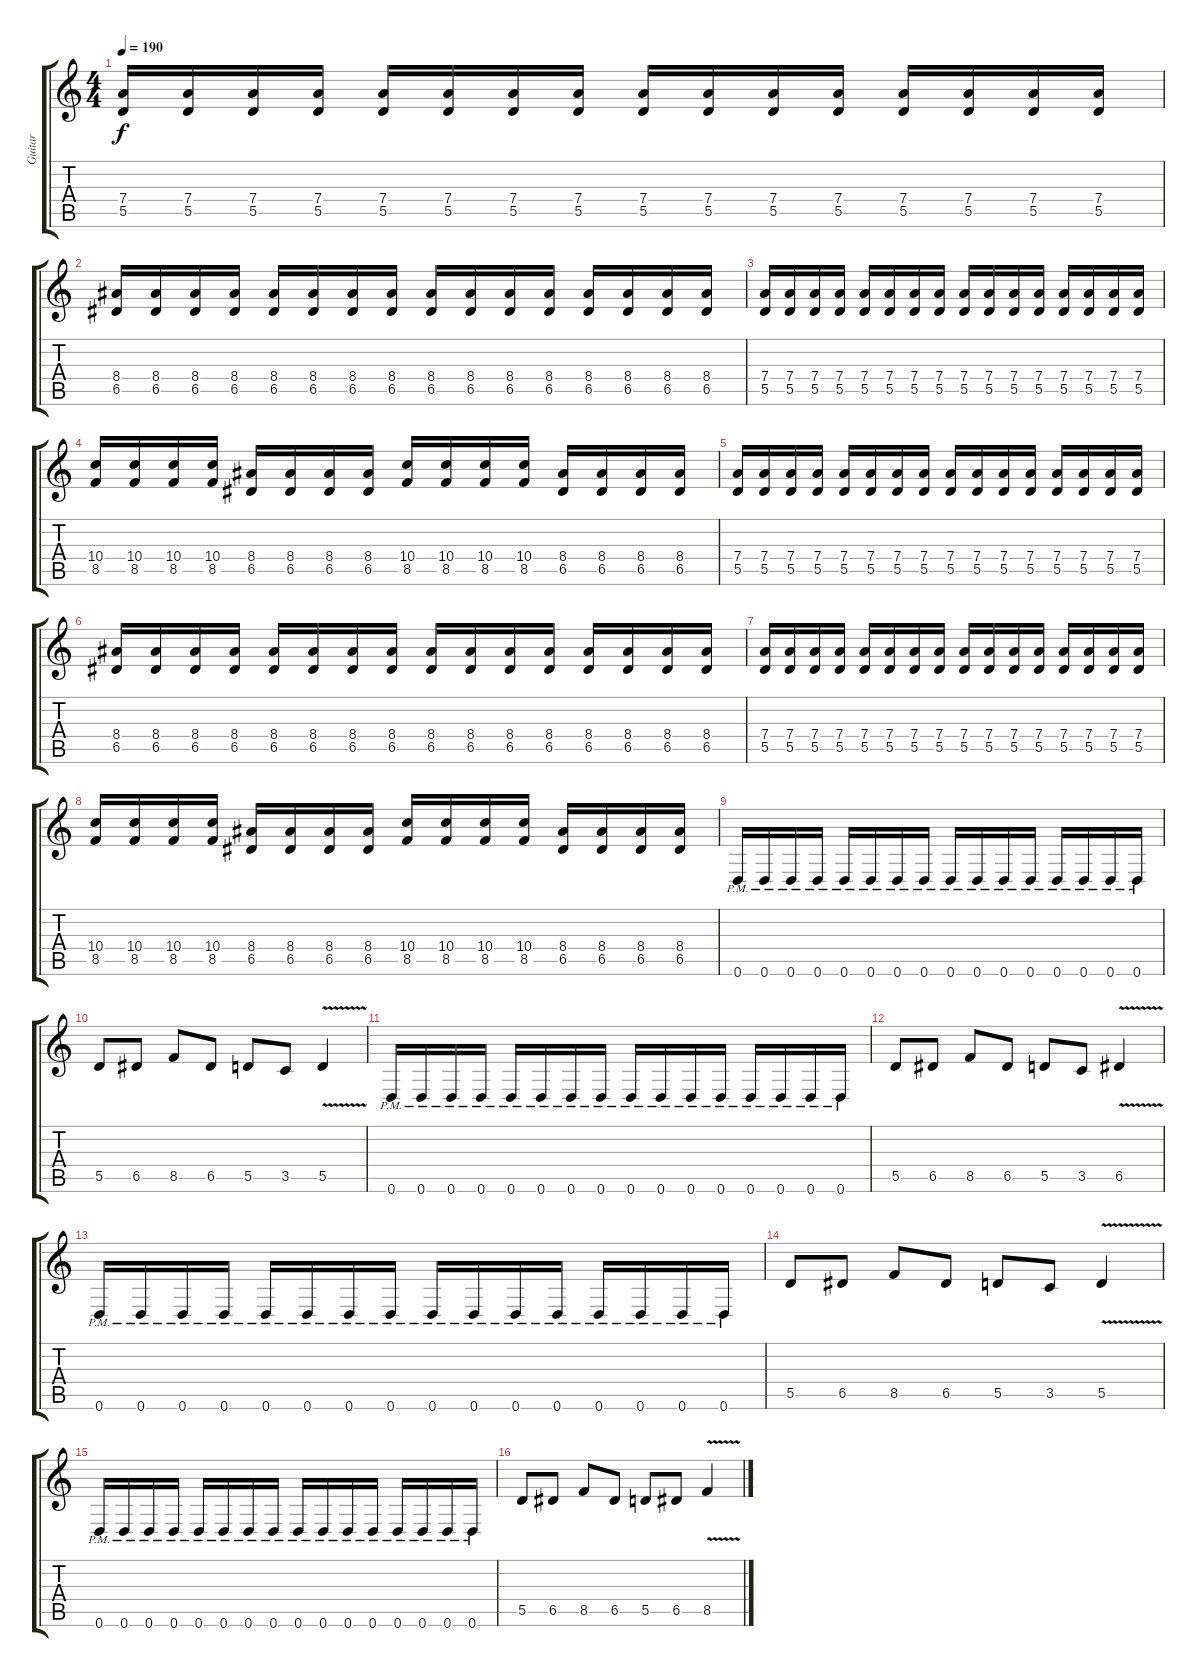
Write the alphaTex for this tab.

\track ("Guitar" "Guitar") {instrument distortionguitar}
\staff {score tabs}
\tuning (E4 B3 G3 D3 A2 D2) {hide}
\ts (4 4)
\tempo 190
\clef g2
\ks c
(7.4 5.5).16{dy f} (7.4 5.5).16 (7.4 5.5).16 (7.4 5.5).16 (7.4 5.5).16 (7.4 5.5).16 (7.4 5.5).16 (7.4 5.5).16 (7.4 5.5).16 (7.4 5.5).16 (7.4 5.5).16 (7.4 5.5).16 (7.4 5.5).16 (7.4 5.5).16 (7.4 5.5).16 (7.4 5.5).16 |
(8.4 6.5).16 (8.4 6.5).16 (8.4 6.5).16 (8.4 6.5).16 (8.4 6.5).16 (8.4 6.5).16 (8.4 6.5).16 (8.4 6.5).16 (8.4 6.5).16 (8.4 6.5).16 (8.4 6.5).16 (8.4 6.5).16 (8.4 6.5).16 (8.4 6.5).16 (8.4 6.5).16 (8.4 6.5).16 |
(7.4 5.5).16 (7.4 5.5).16 (7.4 5.5).16 (7.4 5.5).16 (7.4 5.5).16 (7.4 5.5).16 (7.4 5.5).16 (7.4 5.5).16 (7.4 5.5).16 (7.4 5.5).16 (7.4 5.5).16 (7.4 5.5).16 (7.4 5.5).16 (7.4 5.5).16 (7.4 5.5).16 (7.4 5.5).16 |
(10.4 8.5).16 (10.4 8.5).16 (10.4 8.5).16 (10.4 8.5).16 (8.4 6.5).16 (8.4 6.5).16 (8.4 6.5).16 (8.4 6.5).16 (10.4 8.5).16 (10.4 8.5).16 (10.4 8.5).16 (10.4 8.5).16 (8.4 6.5).16 (8.4 6.5).16 (8.4 6.5).16 (8.4 6.5).16 |
(7.4 5.5).16 (7.4 5.5).16 (7.4 5.5).16 (7.4 5.5).16 (7.4 5.5).16 (7.4 5.5).16 (7.4 5.5).16 (7.4 5.5).16 (7.4 5.5).16 (7.4 5.5).16 (7.4 5.5).16 (7.4 5.5).16 (7.4 5.5).16 (7.4 5.5).16 (7.4 5.5).16 (7.4 5.5).16 |
(8.4 6.5).16 (8.4 6.5).16 (8.4 6.5).16 (8.4 6.5).16 (8.4 6.5).16 (8.4 6.5).16 (8.4 6.5).16 (8.4 6.5).16 (8.4 6.5).16 (8.4 6.5).16 (8.4 6.5).16 (8.4 6.5).16 (8.4 6.5).16 (8.4 6.5).16 (8.4 6.5).16 (8.4 6.5).16 |
(7.4 5.5).16 (7.4 5.5).16 (7.4 5.5).16 (7.4 5.5).16 (7.4 5.5).16 (7.4 5.5).16 (7.4 5.5).16 (7.4 5.5).16 (7.4 5.5).16 (7.4 5.5).16 (7.4 5.5).16 (7.4 5.5).16 (7.4 5.5).16 (7.4 5.5).16 (7.4 5.5).16 (7.4 5.5).16 |
(10.4 8.5).16 (10.4 8.5).16 (10.4 8.5).16 (10.4 8.5).16 (8.4 6.5).16 (8.4 6.5).16 (8.4 6.5).16 (8.4 6.5).16 (10.4 8.5).16 (10.4 8.5).16 (10.4 8.5).16 (10.4 8.5).16 (8.4 6.5).16 (8.4 6.5).16 (8.4 6.5).16 (8.4 6.5).16 |
0.6{pm}.16 0.6{pm}.16 0.6{pm}.16 0.6{pm}.16 0.6{pm}.16 0.6{pm}.16 0.6{pm}.16 0.6{pm}.16 0.6{pm}.16 0.6{pm}.16 0.6{pm}.16 0.6{pm}.16 0.6{pm}.16 0.6{pm}.16 0.6{pm}.16 0.6{pm}.16 |
5.5.8 6.5.8 8.5.8 6.5.8 5.5.8 3.5.8 5.5{v}.4 |
0.6{pm}.16 0.6{pm}.16 0.6{pm}.16 0.6{pm}.16 0.6{pm}.16 0.6{pm}.16 0.6{pm}.16 0.6{pm}.16 0.6{pm}.16 0.6{pm}.16 0.6{pm}.16 0.6{pm}.16 0.6{pm}.16 0.6{pm}.16 0.6{pm}.16 0.6{pm}.16 |
5.5.8 6.5.8 8.5.8 6.5.8 5.5.8 3.5.8 6.5{v}.4 |
0.6{pm}.16 0.6{pm}.16 0.6{pm}.16 0.6{pm}.16 0.6{pm}.16 0.6{pm}.16 0.6{pm}.16 0.6{pm}.16 0.6{pm}.16 0.6{pm}.16 0.6{pm}.16 0.6{pm}.16 0.6{pm}.16 0.6{pm}.16 0.6{pm}.16 0.6{pm}.16 |
5.5.8 6.5.8 8.5.8 6.5.8 5.5.8 3.5.8 5.5{v}.4 |
0.6{pm}.16 0.6{pm}.16 0.6{pm}.16 0.6{pm}.16 0.6{pm}.16 0.6{pm}.16 0.6{pm}.16 0.6{pm}.16 0.6{pm}.16 0.6{pm}.16 0.6{pm}.16 0.6{pm}.16 0.6{pm}.16 0.6{pm}.16 0.6{pm}.16 0.6{pm}.16 |
5.5.8 6.5.8 8.5.8 6.5.8 5.5.8 6.5.8 8.5{v}.4
